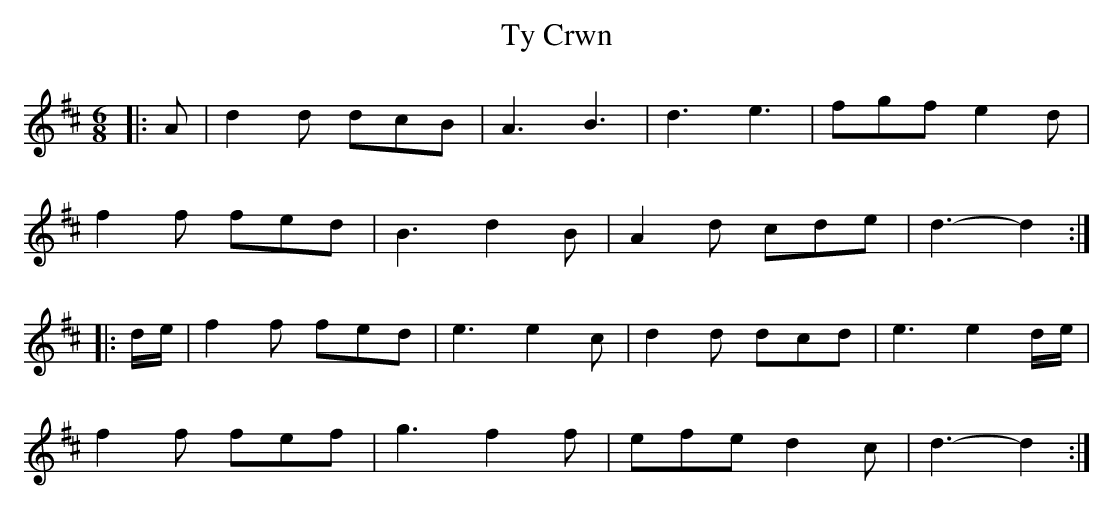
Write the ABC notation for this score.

X:1
T: Ty Crwn
M: 6/8
L: 1/8
K: Dmaj
|:A|d2 d dcB|A3 B3|d3 e3|fgf e2 d|
f2 f fed|B3 d2 B|A2 d cde|d3-d2:|
|:d/e/|f2 f fed|e3 e2 c|d2 d dcd|e3 e2 d/e/|
f2 f fef|g3 f2 f|efe d2 c|d3-d2:|
